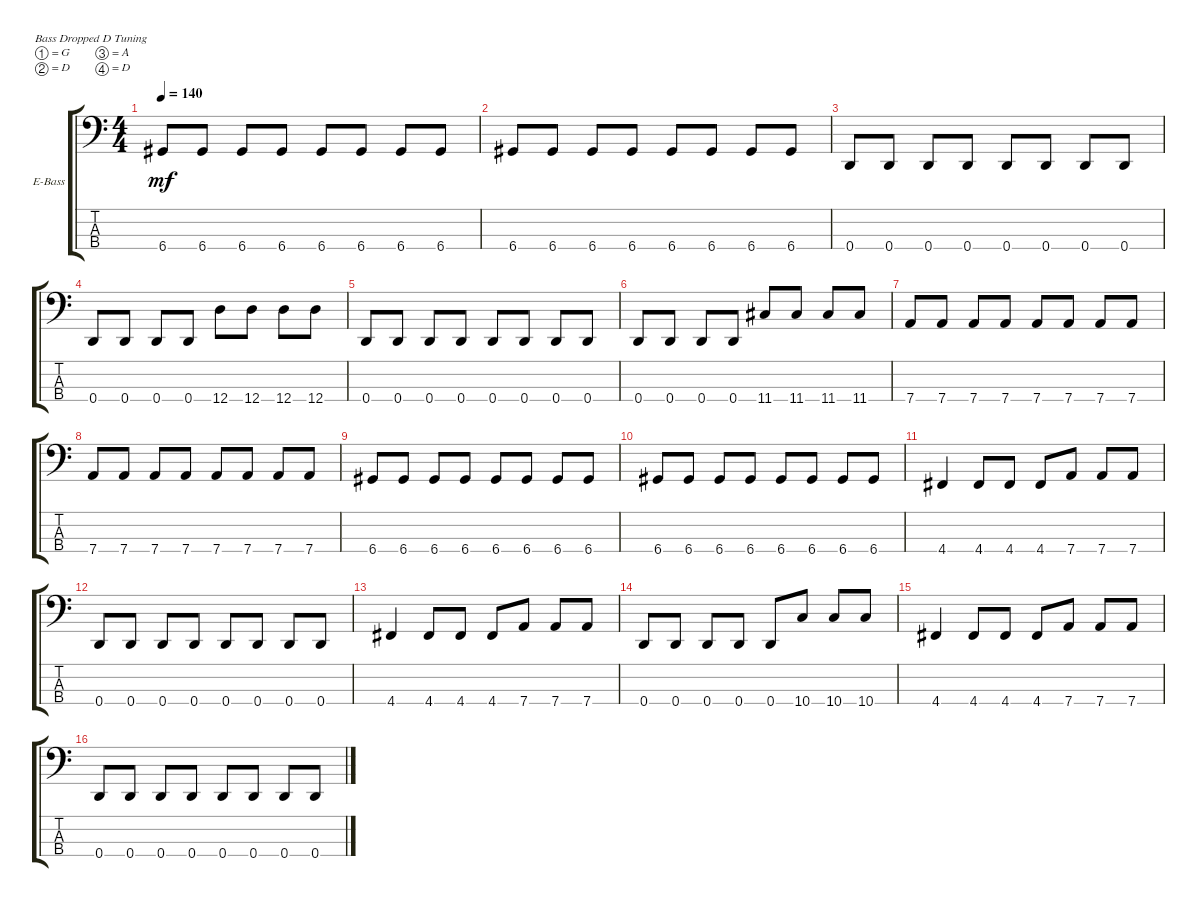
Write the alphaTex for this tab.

\defaultSystemsLayout 4
\bracketExtendMode groupsimilarinstruments
\firstSystemTrackNameOrientation horizontal
\otherSystemsTrackNameOrientation horizontal
\track ("Electric Bass" "E-Bass") {instrument electricbassfinger}
\staff {score tabs}
\tuning (G2 D2 A1 D1)
\ts (4 4)
\tempo 140
\clef f4
\ks c
6.4.8{dy mf} 6.4.8 6.4.8 6.4.8 6.4.8 6.4.8 6.4.8 6.4.8 |
6.4.8 6.4.8 6.4.8 6.4.8 6.4.8 6.4.8 6.4.8 6.4.8 |
0.4.8 0.4.8 0.4.8 0.4.8 0.4.8 0.4.8 0.4.8 0.4.8 |
0.4.8 0.4.8 0.4.8 0.4.8 12.4.8 12.4.8 12.4.8 12.4.8 |
0.4.8 0.4.8 0.4.8 0.4.8 0.4.8 0.4.8 0.4.8 0.4.8 |
0.4.8 0.4.8 0.4.8 0.4.8 11.4.8 11.4.8 11.4.8 11.4.8 |
7.4.8 7.4.8 7.4.8 7.4.8 7.4.8 7.4.8 7.4.8 7.4.8 |
7.4.8 7.4.8 7.4.8 7.4.8 7.4.8 7.4.8 7.4.8 7.4.8 |
6.4.8 6.4.8 6.4.8 6.4.8 6.4.8 6.4.8 6.4.8 6.4.8 |
6.4.8 6.4.8 6.4.8 6.4.8 6.4.8 6.4.8 6.4.8 6.4.8 |
4.4.4 4.4.8 4.4.8 4.4.8 7.4.8 7.4.8 7.4.8 |
0.4.8 0.4.8 0.4.8 0.4.8 0.4.8 0.4.8 0.4.8 0.4.8 |
4.4.4 4.4.8 4.4.8 4.4.8 7.4.8 7.4.8 7.4.8 |
0.4.8 0.4.8 0.4.8 0.4.8 0.4.8 10.4.8 10.4.8 10.4.8 |
4.4.4 4.4.8 4.4.8 4.4.8 7.4.8 7.4.8 7.4.8 |
0.4.8 0.4.8 0.4.8 0.4.8 0.4.8 0.4.8 0.4.8 0.4.8
